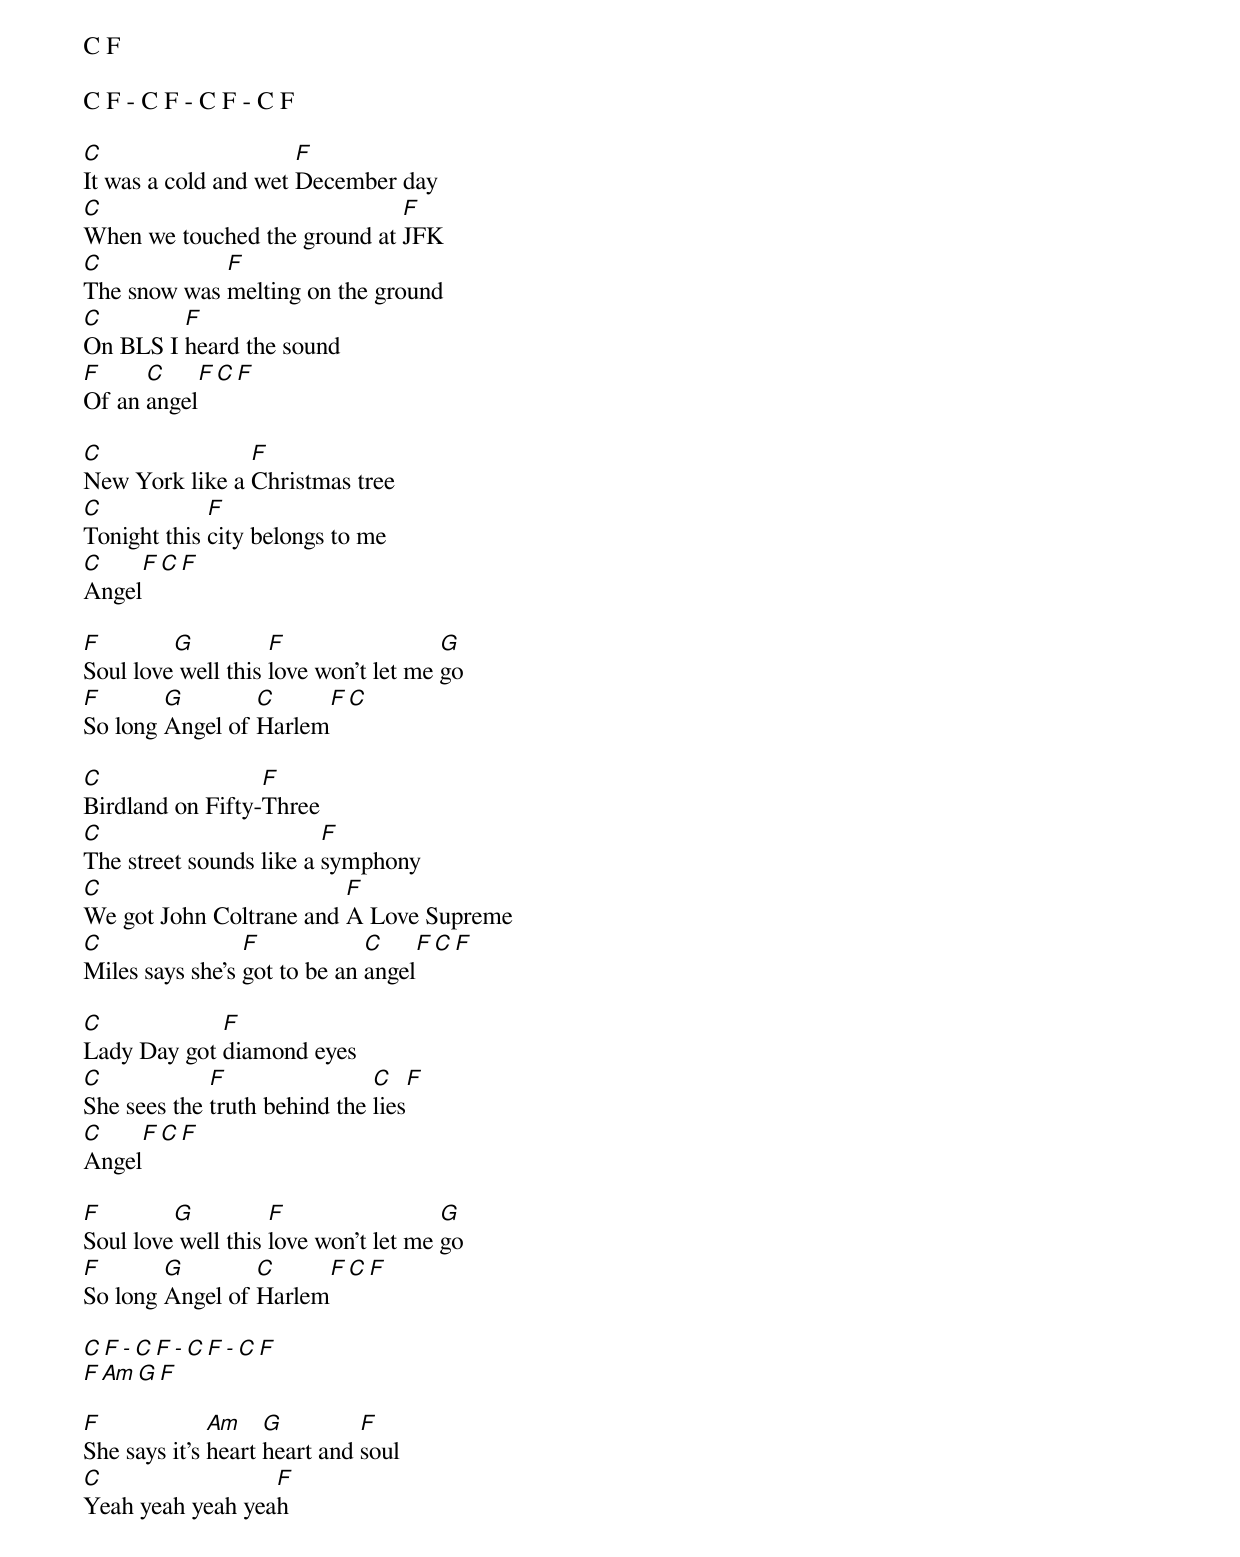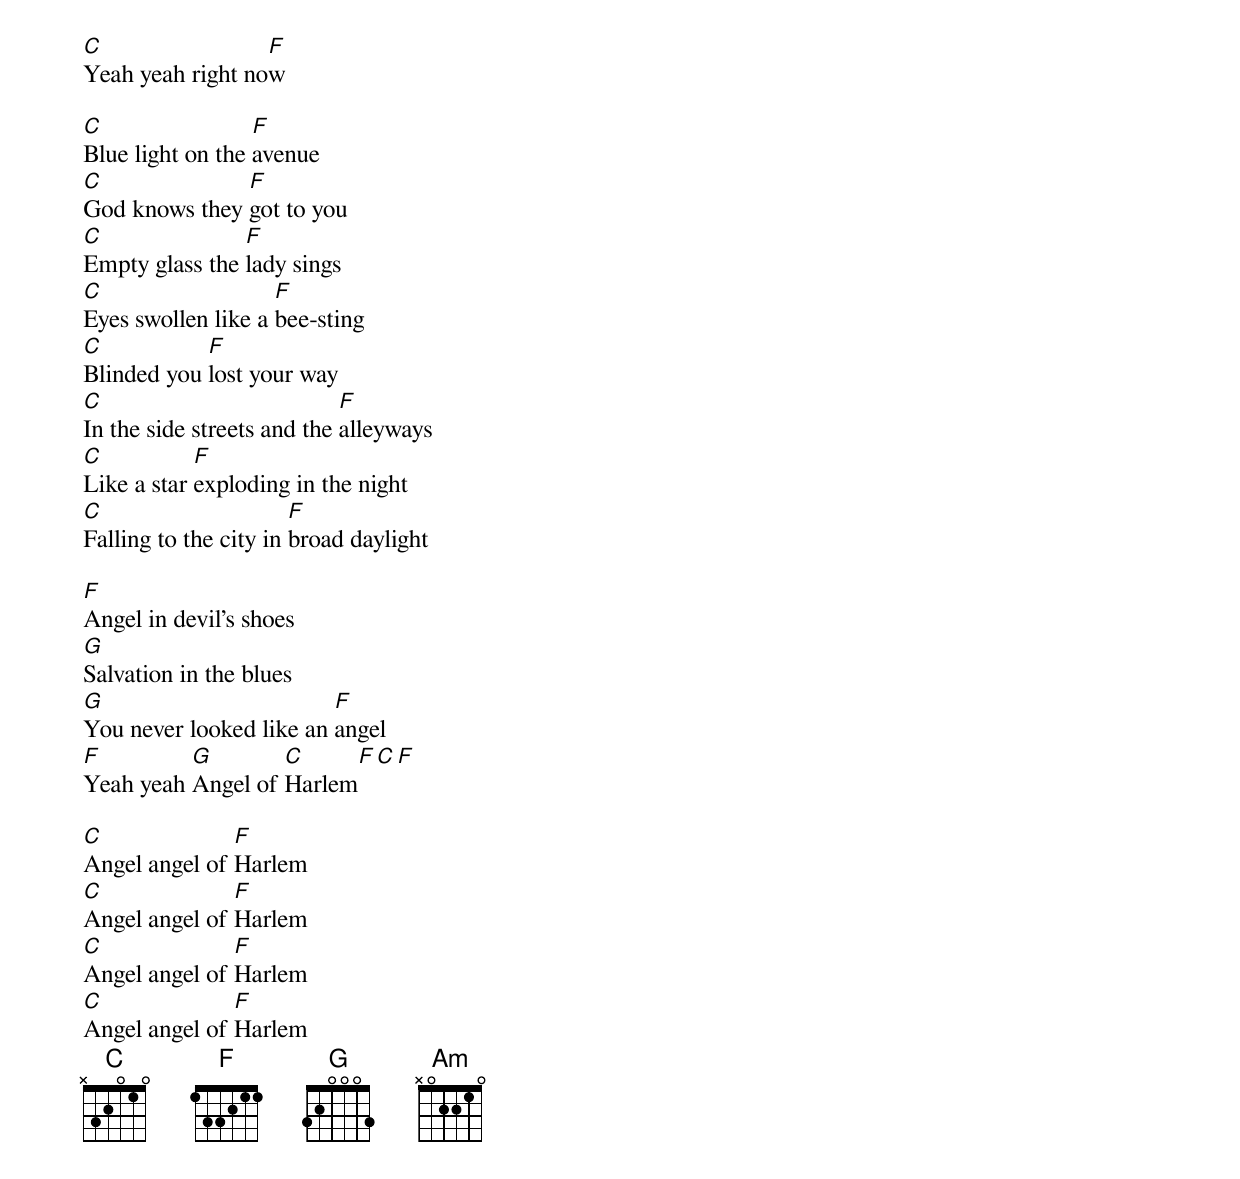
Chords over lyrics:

C F

C F - C F - C F - C F

C                     F
It was a cold and wet December day
C                             F
When we touched the ground at JFK
C            F
The snow was melting on the ground
C        F
On BLS I heard the sound
F     C     F     C     F
Of an angel

C               F
New York like a Christmas tree
C            F
Tonight this city belongs to me
C     F     C     F
Angel

F        G          F                 G
Soul love well this love won't let me go
F       G        C     F     C
So long Angel of Harlem

C                 F
Birdland on Fifty-Three
C                        F
The street sounds like a symphony
C                        F
We got John Coltrane and A Love Supreme
C                F            C     F     C     F
Miles says she's got to be an angel

C            F
Lady Day got diamond eyes
C            F                C     F
She sees the truth behind the lies
C     F     C     F
Angel

F        G          F                 G
Soul love well this love won't let me go
F       G        C     F     C     F
So long Angel of Harlem

C F - C F - C F - C F
F Am G F

F             Am    G         F
She says it's heart heart and soul
C                 F
Yeah yeah yeah yeah
C                 F
Yeah yeah right now

C                 F
Blue light on the avenue
C              F
God knows they got to you
C               F
Empty glass the lady sings
C                   F
Eyes swollen like a bee-sting
C           F
Blinded you lost your way
C                           F
In the side streets and the alleyways
C           F
Like a star exploding in the night
C                      F
Falling to the city in broad daylight

F
Angel in devil's shoes
G
Salvation in the blues
G                        F
You never looked like an angel
F         G        C     F     C     F
Yeah yeah Angel of Harlem

C              F
Angel angel of Harlem
C              F
Angel angel of Harlem
C              F
Angel angel of Harlem
C              F
Angel angel of Harlem
